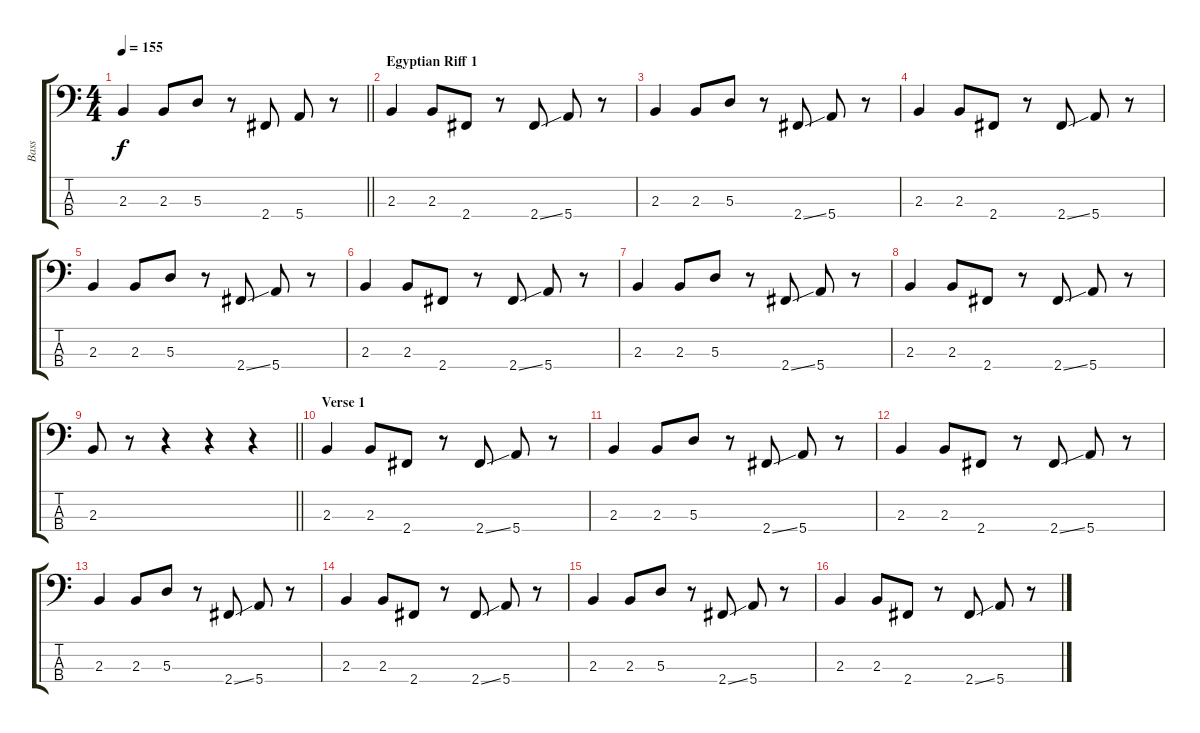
\track ("Bass" "Bass") {instrument electricbassfinger}
\staff {score tabs}
\tuning (G2 D2 A1 E1) {hide}
\ts (4 4)
\tempo 155
\clef f4
\barLineRight lightlight
\ks c
2.3.4{dy f} 2.3.8 5.3.8 r.8 2.4.8 5.4.8 r.8 |
\section ("" "Egyptian Riff 1")
2.3.4 2.3.8 2.4.8 r.8 2.4{ss}.8 5.4.8 r.8 |
2.3.4 2.3.8 5.3.8 r.8 2.4{ss}.8 5.4.8 r.8 |
2.3.4 2.3.8 2.4.8 r.8 2.4{ss}.8 5.4.8 r.8 |
2.3.4 2.3.8 5.3.8 r.8 2.4{ss}.8 5.4.8 r.8 |
2.3.4 2.3.8 2.4.8 r.8 2.4{ss}.8 5.4.8 r.8 |
2.3.4 2.3.8 5.3.8 r.8 2.4{ss}.8 5.4.8 r.8 |
2.3.4 2.3.8 2.4.8 r.8 2.4{ss}.8 5.4.8 r.8 |
\barLineRight lightlight
2.3.8 r.8 r.4 r.4 r.4 |
\section ("" "Verse 1")
2.3.4 2.3.8 2.4.8 r.8 2.4{ss}.8 5.4.8 r.8 |
2.3.4 2.3.8 5.3.8 r.8 2.4{ss}.8 5.4.8 r.8 |
2.3.4 2.3.8 2.4.8 r.8 2.4{ss}.8 5.4.8 r.8 |
2.3.4 2.3.8 5.3.8 r.8 2.4{ss}.8 5.4.8 r.8 |
2.3.4 2.3.8 2.4.8 r.8 2.4{ss}.8 5.4.8 r.8 |
2.3.4 2.3.8 5.3.8 r.8 2.4{ss}.8 5.4.8 r.8 |
2.3.4 2.3.8 2.4.8 r.8 2.4{ss}.8 5.4.8 r.8
